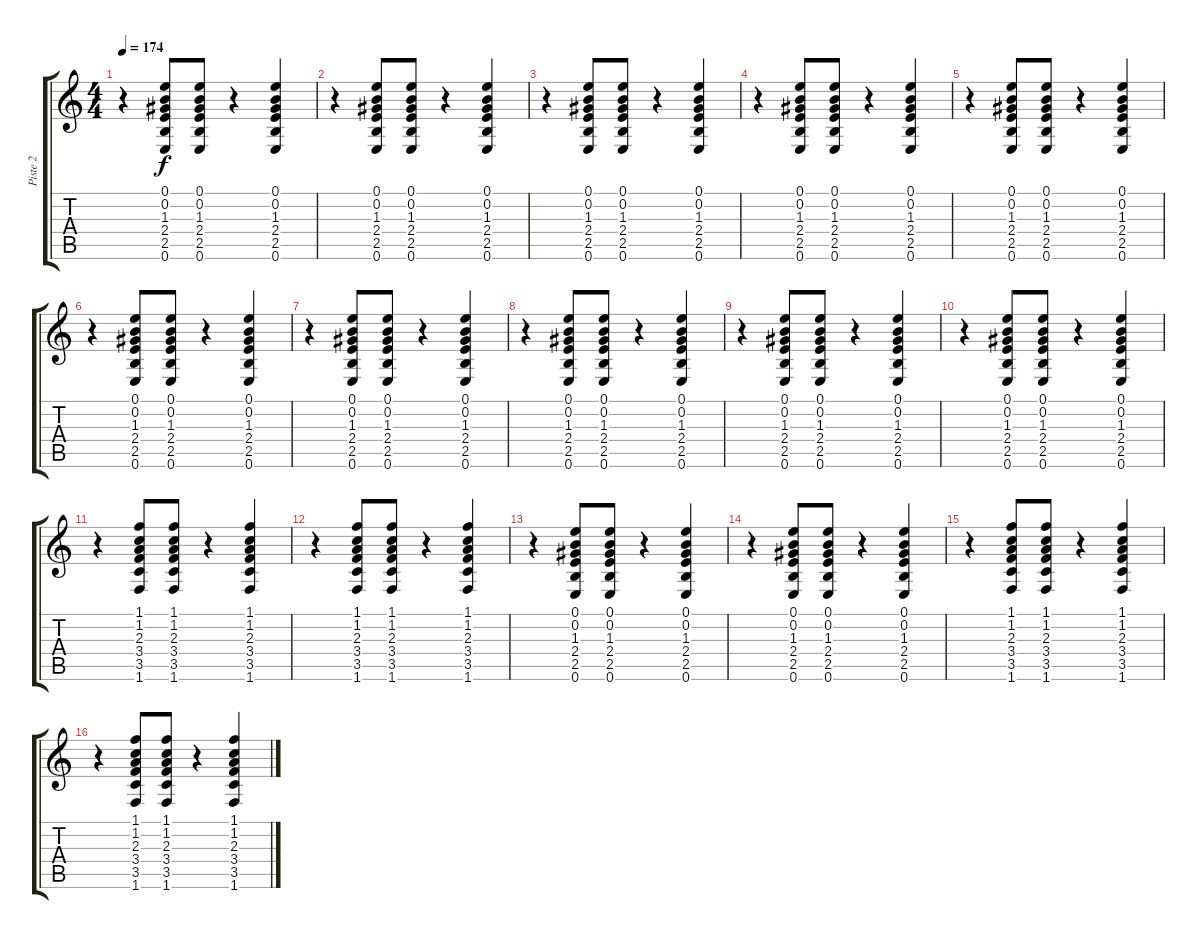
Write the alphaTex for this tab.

\track ("Piste 2" "Piste 2") {instrument electricguitarclean}
\staff {score tabs}
\tuning (E4 B3 G3 D3 A2 E2) {hide}
\ts (4 4)
\tempo 174
\clef g2
\ks c
r.4{dy f instrument electricguitarclean} (0.1 0.2 1.3 2.4 2.5 0.6).8 (0.1 0.2 1.3 2.4 2.5 0.6).8 r.4 (0.1 0.2 1.3 2.4 2.5 0.6).4 |
r.4 (0.1 0.2 1.3 2.4 2.5 0.6).8 (0.1 0.2 1.3 2.4 2.5 0.6).8 r.4 (0.1 0.2 1.3 2.4 2.5 0.6).4 |
r.4 (0.1 0.2 1.3 2.4 2.5 0.6).8 (0.1 0.2 1.3 2.4 2.5 0.6).8 r.4 (0.1 0.2 1.3 2.4 2.5 0.6).4 |
r.4 (0.1 0.2 1.3 2.4 2.5 0.6).8 (0.1 0.2 1.3 2.4 2.5 0.6).8 r.4 (0.1 0.2 1.3 2.4 2.5 0.6).4 |
r.4 (0.1 0.2 1.3 2.4 2.5 0.6).8 (0.1 0.2 1.3 2.4 2.5 0.6).8 r.4 (0.1 0.2 1.3 2.4 2.5 0.6).4 |
r.4 (0.1 0.2 1.3 2.4 2.5 0.6).8 (0.1 0.2 1.3 2.4 2.5 0.6).8 r.4 (0.1 0.2 1.3 2.4 2.5 0.6).4 |
r.4 (0.1 0.2 1.3 2.4 2.5 0.6).8 (0.1 0.2 1.3 2.4 2.5 0.6).8 r.4 (0.1 0.2 1.3 2.4 2.5 0.6).4 |
r.4 (0.1 0.2 1.3 2.4 2.5 0.6).8 (0.1 0.2 1.3 2.4 2.5 0.6).8 r.4 (0.1 0.2 1.3 2.4 2.5 0.6).4 |
r.4 (0.1 0.2 1.3 2.4 2.5 0.6).8 (0.1 0.2 1.3 2.4 2.5 0.6).8 r.4 (0.1 0.2 1.3 2.4 2.5 0.6).4 |
r.4 (0.1 0.2 1.3 2.4 2.5 0.6).8 (0.1 0.2 1.3 2.4 2.5 0.6).8 r.4 (0.1 0.2 1.3 2.4 2.5 0.6).4 |
r.4 (1.1 1.2 2.3 3.4 3.5 1.6).8 (1.1 1.2 2.3 3.4 3.5 1.6).8 r.4 (1.1 1.2 2.3 3.4 3.5 1.6).4 |
r.4 (1.1 1.2 2.3 3.4 3.5 1.6).8 (1.1 1.2 2.3 3.4 3.5 1.6).8 r.4 (1.1 1.2 2.3 3.4 3.5 1.6).4 |
r.4 (0.1 0.2 1.3 2.4 2.5 0.6).8 (0.1 0.2 1.3 2.4 2.5 0.6).8 r.4 (0.1 0.2 1.3 2.4 2.5 0.6).4 |
r.4 (0.1 0.2 1.3 2.4 2.5 0.6).8 (0.1 0.2 1.3 2.4 2.5 0.6).8 r.4 (0.1 0.2 1.3 2.4 2.5 0.6).4 |
r.4 (1.1 1.2 2.3 3.4 3.5 1.6).8 (1.1 1.2 2.3 3.4 3.5 1.6).8 r.4 (1.1 1.2 2.3 3.4 3.5 1.6).4 |
r.4 (1.1 1.2 2.3 3.4 3.5 1.6).8 (1.1 1.2 2.3 3.4 3.5 1.6).8 r.4 (1.1 1.2 2.3 3.4 3.5 1.6).4
